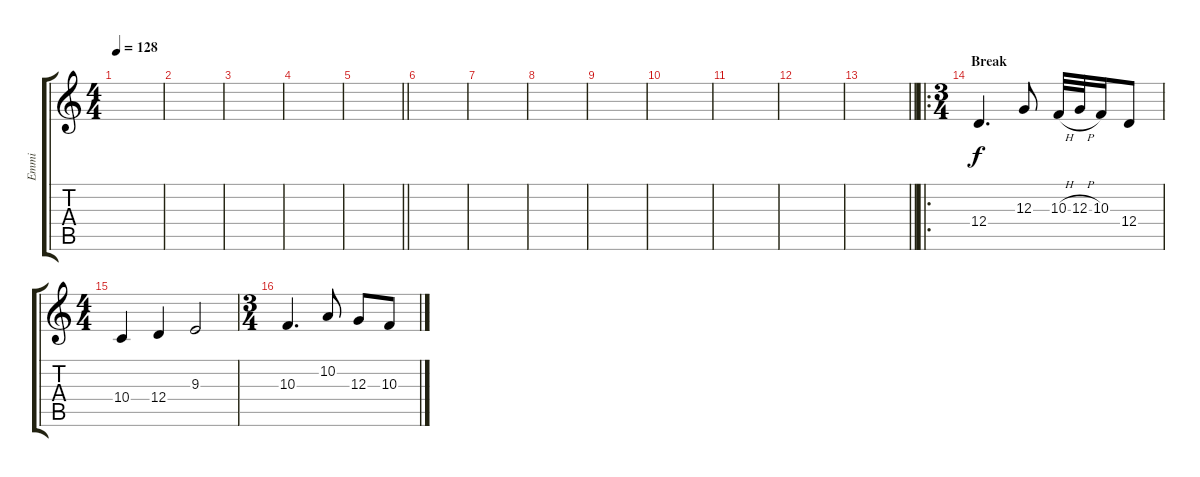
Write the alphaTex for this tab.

\track ("Emmi" "Emmi") {instrument clavinet}
\staff {score tabs}
\tuning (E4 B3 G3 D3 A2 E2) {hide}
\ts (4 4)
\tempo 128
\clef g2
\ks c
|
|
|
|
\barLineRight lightlight
|
\section ("" "")
|
|
|
|
|
|
|
\barLineRight lightlight
|
\ro
\ts (3 4)
\section ("" "Break")
12.4.4{d} 12.3.8 10.3{h}.32 12.3{h}.32 10.3.16 12.4.8 |
\ts (4 4)
10.4.4 12.4.4 9.3.2 |
\ts (3 4)
10.3.4{d} 10.2.8 12.3.8 10.3.8
